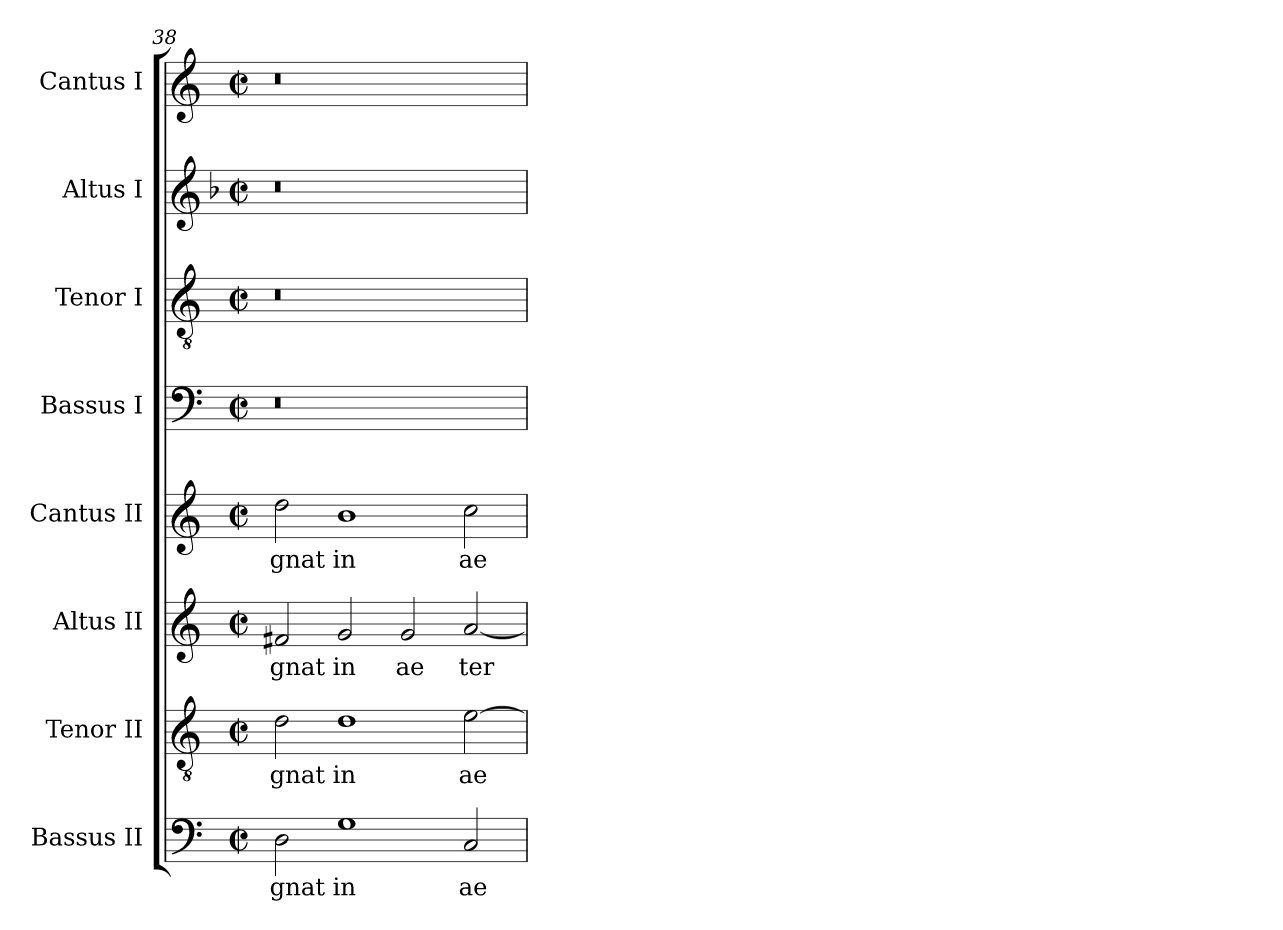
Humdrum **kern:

**kern	**text	**kern	**text	**kern	**text	**kern	**text	**kern	**kern	**kern	**kern
*part8	*part8	*part7	*part7	*part6	*part6	*part5	*part5	*part4	*part3	*part2	*part1
*staff8	*staff8	*staff7	*staff7	*staff6	*staff6	*staff5	*staff5	*staff4	*staff3	*staff2	*staff1
*I"Bassus II	*	*I"Tenor II	*	*I"Altus II	*	*I"Cantus II	*	*I"Bassus I	*I"Tenor I	*I"Altus I	*I"Cantus I
*clefF4	*	*clefGv2	*	*clefG2	*	*clefG2	*	*clefF4	*clefGv2	*clefG2	*clefG2
*	*	*	*	*	*	*	*	*	*	*k[b-]	*
*	*	*	*	*	*	*	*	*	*	*F:	*
*M2/2	*	*M2/2	*	*M2/2	*	*M2/2	*	*M2/2	*M2/2	*M2/2	*M2/2
*met(c|)	*	*met(c|)	*	*met(c|)	*	*met(c|)	*	*met(c|)	*met(c|)	*met(c|)	*met(c|)
=38	=38	=38	=38	=38	=38	=38	=38	=38	=38	=38	=38
!	!LO:LY:b:cj	!	!LO:LY:b:cj	!	!LO:LY:b:cj	!	!LO:LY:b:cj	!	!	!	!
2D\	gnat	2d\	gnat	2f#X/	gnat	2dd\	-gnat	0r	0r	0r	0r
!	!LO:LY:b:cj	!	!LO:LY:b:cj	!	!LO:LY:b:cj	!	!LO:LY:b:cj	!	!	!	!
1G	in	1d	in	2g/	in	1b	in	.	.	.	.
!	!	!	!	!	!LO:LY:b:cj	!	!	!	!	!	!
.	.	.	.	2g/	ae	.	.	.	.	.	.
!	!LO:LY:b:cj	!	!LO:LY:b:cj	!	!LO:LY:b	!	!LO:LY:b:cj	!	!	!	!
2C/	ae	[>2e\	ae	[<2a/	ter	2cc\	ae-	.	.	.	.
=	=	=	=	=	=	=	=	=	=	=	=
*-	*-	*-	*-	*-	*-	*-	*-	*-	*-	*-	*-
